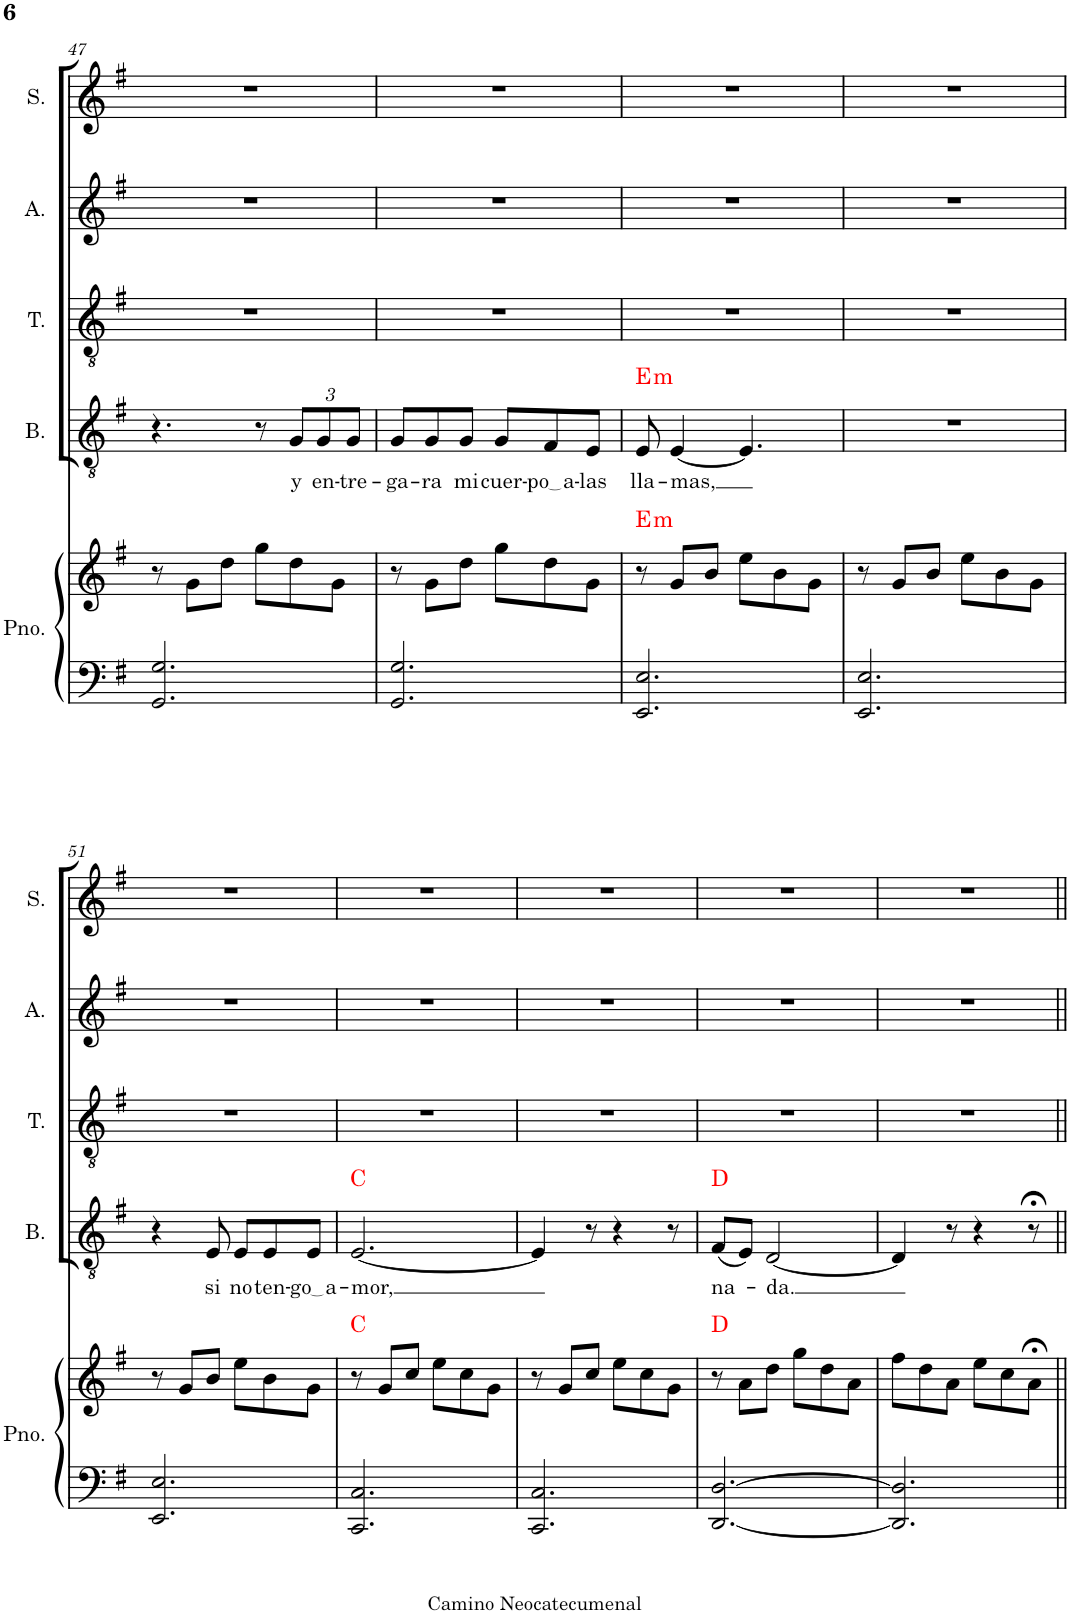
**kern	**kern	**harte	**kern	**text	**harte	**kern	**kern	**kern
*part5	*part5	*part5	*part4	*part4	*part4	*part3	*part2	*part1
*staff6	*staff5	*	*staff4	*staff4	*	*staff3	*staff2	*staff1
*I"Piano	*	*	*I"Bajo	*	*	*I"Tenor	*I"Alto	*I"Soprano
*I'Pno.	*	*	*I'B.	*	*	*I'T.	*I'A.	*I'S.
!!LO:PB:g=z
*clefF4	*clefG2	*	*clefGv2	*	*	*clefGv2	*clefG2	*clefG2
*k[f#]	*k[f#]	*	*k[f#]	*	*	*k[f#]	*k[f#]	*k[f#]
*M6/8	*M6/8	*	*M6/8	*	*	*M6/8	*M6/8	*M6/8
=47	=47	=47	=47	=47	=47	=47	=47	=47
2.GG/ 2.G/	8r	.	4.r	.	.	2.r	2.r	2.r
.	8g\L	.	.	.	.	.	.	.
.	8dd\J	.	.	.	.	.	.	.
.	8gg\L	.	8r	.	.	.	.	.
*	*	*	*Xbrackettup	*	*	*	*	*
!	!	!	!	!LO:LY:b	!	!	!	!
.	8dd\	.	12G/L	y	.	.	.	.
!	!	!	!	!LO:LY:b	!	!	!	!
.	.	.	12G/	en-	.	.	.	.
.	8g\J	.	.	.	.	.	.	.
!	!	!	!	!LO:LY:b	!	!	!	!
.	.	.	12G/J	-tre-	.	.	.	.
=48	=48	=48	=48	=48	=48	=48	=48	=48
!	!	!	!	!LO:LY:b	!	!	!	!
2.GG/ 2.G/	8r	.	8G/L	-ga-	.	2.r	2.r	2.r
!	!	!	!	!LO:LY:b	!	!	!	!
.	8g\L	.	8G/	-ra	.	.	.	.
!	!	!	!	!LO:LY:b	!	!	!	!
.	8dd\J	.	8G/J	mi	.	.	.	.
!	!	!	!	!LO:LY:b	!	!	!	!
.	8gg\L	.	8G/L	cuer-	.	.	.	.
!	!	!	!	!LO:LY:b	!	!	!	!
.	8dd\	.	8F#/	po a	.	.	.	.
!	!	!	!	!LO:LY:b	!	!	!	!
.	8g\J	.	8E/J	-las	.	.	.	.
=49	=49	=49	=49	=49	=49	=49	=49	=49
!	!	!LO:H:kt=m	!	!LO:LY:b	!LO:H:kt=m	!	!	!
2.EE/ 2.E/	8r	E:min	8E/	lla-	E:min	2.r	2.r	2.r
!	!	!	!	!LO:LY:b	!	!	!	!
.	8g/L	.	[4E/	-mas,	.	.	.	.
.	8b/J	.	.	.	.	.	.	.
.	8ee\L	.	4.E/]	.	.	.	.	.
.	8b\	.	.	.	.	.	.	.
.	8g\J	.	.	.	.	.	.	.
=50	=50	=50	=50	=50	=50	=50	=50	=50
2.EE/ 2.E/	8r	.	2.r	.	.	2.r	2.r	2.r
.	8g/L	.	.	.	.	.	.	.
.	8b/J	.	.	.	.	.	.	.
.	8ee\L	.	.	.	.	.	.	.
.	8b\	.	.	.	.	.	.	.
.	8g\J	.	.	.	.	.	.	.
!!LO:LB:g=z
=51	=51	=51	=51	=51	=51	=51	=51	=51
2.EE/ 2.E/	8r	.	4r	.	.	2.r	2.r	2.r
.	8g/L	.	.	.	.	.	.	.
!	!	!	!	!LO:LY:b	!	!	!	!
.	8b/J	.	8E/	si	.	.	.	.
!	!	!	!	!LO:LY:b	!	!	!	!
.	8ee\L	.	8E/L	no	.	.	.	.
!	!	!	!	!LO:LY:b	!	!	!	!
.	8b\	.	8E/	ten-	.	.	.	.
!	!	!	!	!LO:LY:b	!	!	!	!
.	8g\J	.	8E/J	go a	.	.	.	.
=52	=52	=52	=52	=52	=52	=52	=52	=52
!	!	!	!	!LO:LY:b	!	!	!	!
2.CC/ 2.C/	8r	C:maj	[2.E/	-mor,	C:maj	2.r	2.r	2.r
.	8g/L	.	.	.	.	.	.	.
.	8cc/J	.	.	.	.	.	.	.
.	8ee\L	.	.	.	.	.	.	.
.	8cc\	.	.	.	.	.	.	.
.	8g\J	.	.	.	.	.	.	.
=53	=53	=53	=53	=53	=53	=53	=53	=53
2.CC/ 2.C/	8r	.	4E/]	.	.	2.r	2.r	2.r
.	8g/L	.	.	.	.	.	.	.
.	8cc/J	.	8r	.	.	.	.	.
.	8ee\L	.	4r	.	.	.	.	.
.	8cc\	.	.	.	.	.	.	.
.	8g\J	.	8r	.	.	.	.	.
=54	=54	=54	=54	=54	=54	=54	=54	=54
!	!	!	!	!LO:LY:b	!	!	!	!
[2.DD/ [2.D/	8r	D:maj	(8F#/L	na-	D:maj	2.r	2.r	2.r
.	8a\L	.	8E/J)	.	.	.	.	.
!	!	!	!	!LO:LY:b	!	!	!	!
.	8dd\J	.	[2D/	-da.	.	.	.	.
.	8gg\L	.	.	.	.	.	.	.
.	8dd\	.	.	.	.	.	.	.
.	8a\J	.	.	.	.	.	.	.
=55	=55	=55	=55	=55	=55	=55	=55	=55
2.DD/] 2.D/]	8ff#\L	.	4D/]	.	.	2.r	2.r	2.r
.	8dd\	.	.	.	.	.	.	.
.	8a\J	.	8r	.	.	.	.	.
.	8ee\L	.	4r	.	.	.	.	.
.	8cc\	.	.	.	.	.	.	.
.	8a;<\J	.	8r;<	.	.	.	.	.
=||	=||	=||	=||	=||	=||	=||	=||	=||
*-	*-	*-	*-	*-	*-	*-	*-	*-
